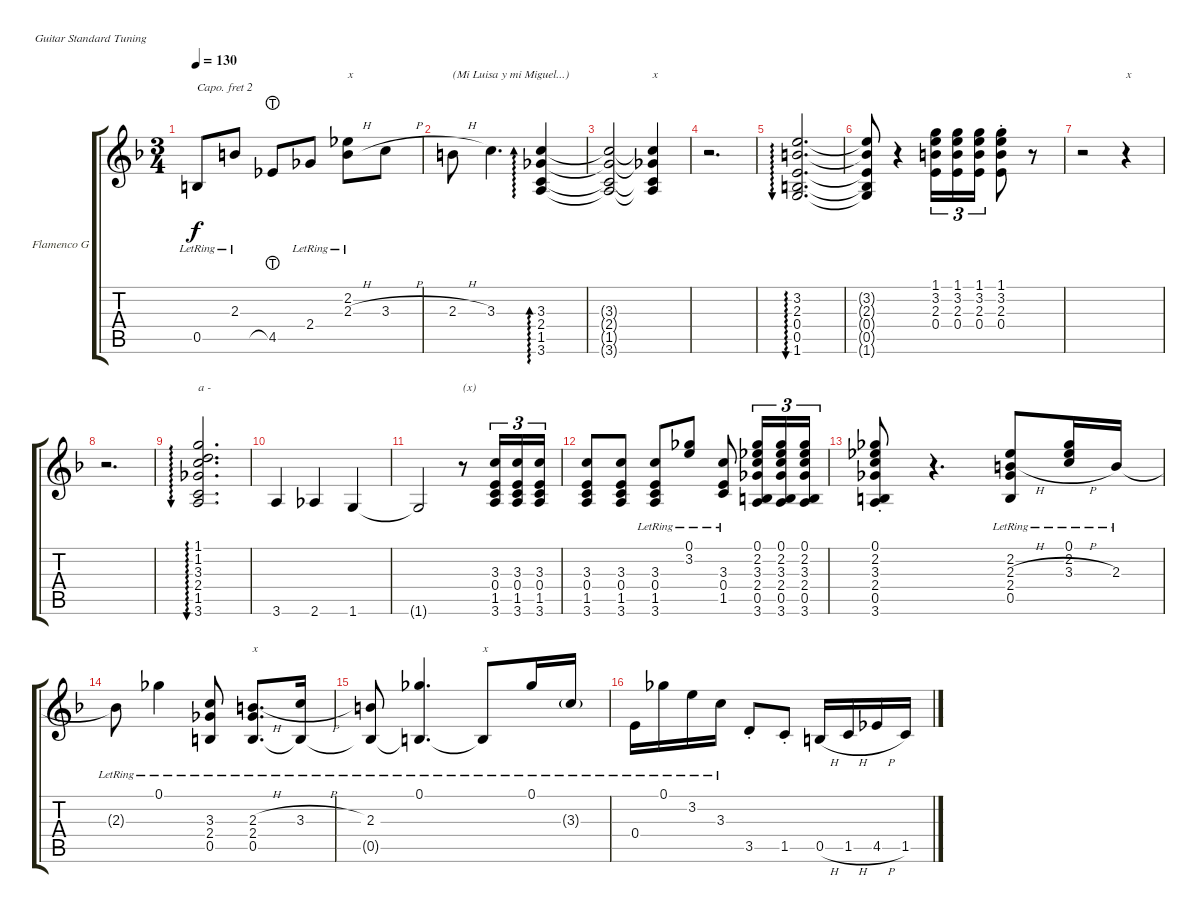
\defaultSystemsLayout 4
\bracketExtendMode groupsimilarinstruments
\firstSystemTrackNameOrientation horizontal
\otherSystemsTrackNameOrientation horizontal
\track ("Flamenco Guitar" "Flamenco G") {instrument acousticguitarnylon}
\staff {score tabs}
\capo 2
\tuning (E4 B3 G3 D3 A2 E2)
\ts (3 4)
\tempo 130
\clef g2
\ks f
0.5{lr}.8{dy f} 2.3{lr}.8 4.5{lht}.8 2.4{lr}.8 (2.3{h lr} 2.2{lr}).8{txt "x"} 3.3{h}.8 |
2.3{h}.8{txt "(Mi Luisa y mi Miguel...)"} 3.3.4{d} (3.6 1.5 2.4 3.3).4{ad 0} |
(3.3{t} 2.4{t} 1.5{t} 3.6{t}).2 (3.6{t} 1.5{t} 2.4{t} 3.3{t}).4{txt "x"} |
r.2{d} |
(3.2 2.3 0.4 0.5 1.6).2{d au 0} |
(3.2{t} 2.3{t} 0.4{t} 0.5{t} 1.6{t}).8 r.4 (0.4 2.3 3.2 1.1).16{tu (3 2)} (0.4 2.3 3.2 1.1).16{tu (3 2)} (0.4 2.3 3.2 1.1).16{tu (3 2)} (0.4 2.3 3.2{st} 1.1).8 r.8 |
r.2 r.4{txt "x"} |
r.2{d} |
(3.6 1.2 1.5 2.4 3.3 1.1).2{d au 0 txt "a -"} |
3.6.4 2.6.4 1.6.4 |
1.6{t}.2 r.8{txt "(x)"} (3.3 0.4 1.5 3.6).16{tu (3 2)} (3.3 0.4 1.5 3.6).16{tu (3 2)} (3.3 0.4 1.5 3.6).16{tu (3 2)} |
(3.3 0.4 1.5 3.6).8 (3.3 0.4 1.5 3.6).8 (3.3{lr} 0.4{lr} 1.5{lr} 3.6{lr}).8 (0.1{lr} 3.2{lr}).8 (1.5{lr} 0.4{lr} 3.3{lr}).8 (3.6 0.5 2.4 3.3 2.2 0.1).16{tu (3 2)} (3.6 0.5 2.4 3.3 2.2 0.1).16{tu (3 2)} (3.6 0.5 2.4 3.3 2.2 0.1).16{tu (3 2)} |
(3.6 0.5 2.4 3.3 2.2{st} 0.1).8 r.4{d} (0.5{lr} 2.4{lr} 2.3{h lr} 2.2{lr}).8 (3.3{h lr} 0.1{lr} 2.2{lr}).16 2.3{lr}.16 |
2.3{lr t}.8 0.1{lr}.4 (0.5{lr} 2.4{lr} 3.3{lr}).8 (0.5{lr} 2.4{lr} 2.3{h lr}).8{d txt "x"} (3.3{h lr} 0.5{lr t}).16 |
(2.3{lr} 0.5{lr t}).8 (0.1{lr} 0.5{lr t}).4{d} 0.5{lr t}.8{txt "x"} 0.1{lr}.16 3.3{g lr}.16 |
0.4{lr}.16 0.1{lr}.16 3.2{lr}.16 3.3{lr}.16 3.5{st}.8 1.5{st}.8 0.5{h}.16 1.5{h}.16 4.5{h}.16 1.5{h}.16
